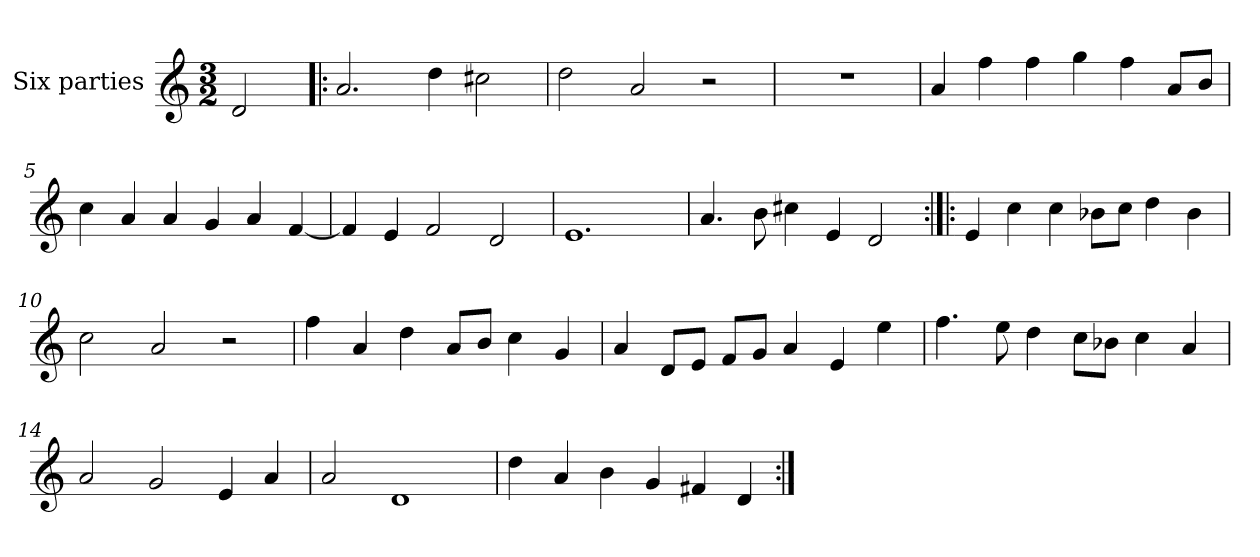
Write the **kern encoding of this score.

**kern
*part1
*staff1
*I"Six parties
*clefG2
*k[]
*M3/2
*MM180
=
2d/
=1!|:
2.a/
4dd\
2cc#X\
=2
2dd\
2a/
2r
=3
1.r
=4
4a/
4ff\
4ff\
4gg\
4ff\
8a/L
8b/J
=5
4cc\
4a/
4a/
4g/
4a/
[4f/
=6
4f/]
4e/
2f/
2d/
=7
1.e
=8
4.a/
8b\
4cc#X\
4e/
2d/
=9:|!|:
4e/
4cc\
4cc\
8b-X\L
8cc\J
4dd\
4b-\
=10
2cc\
2a/
2r
=11
4ff\
4a/
4dd\
8a/L
8b/J
4cc\
4g/
=12
4a/
8d/L
8e/J
8f/L
8g/J
4a/
4e/
4ee\
=13
4.ff\
8ee\
4dd\
8cc\L
8b-X\J
4cc\
4a/
=14
2a/
2g/
4e/
4a/
=15
2a/
1d
=16
4dd\
4a/
4b\
4g/
4f#X/
4d/
=:|!
*-
